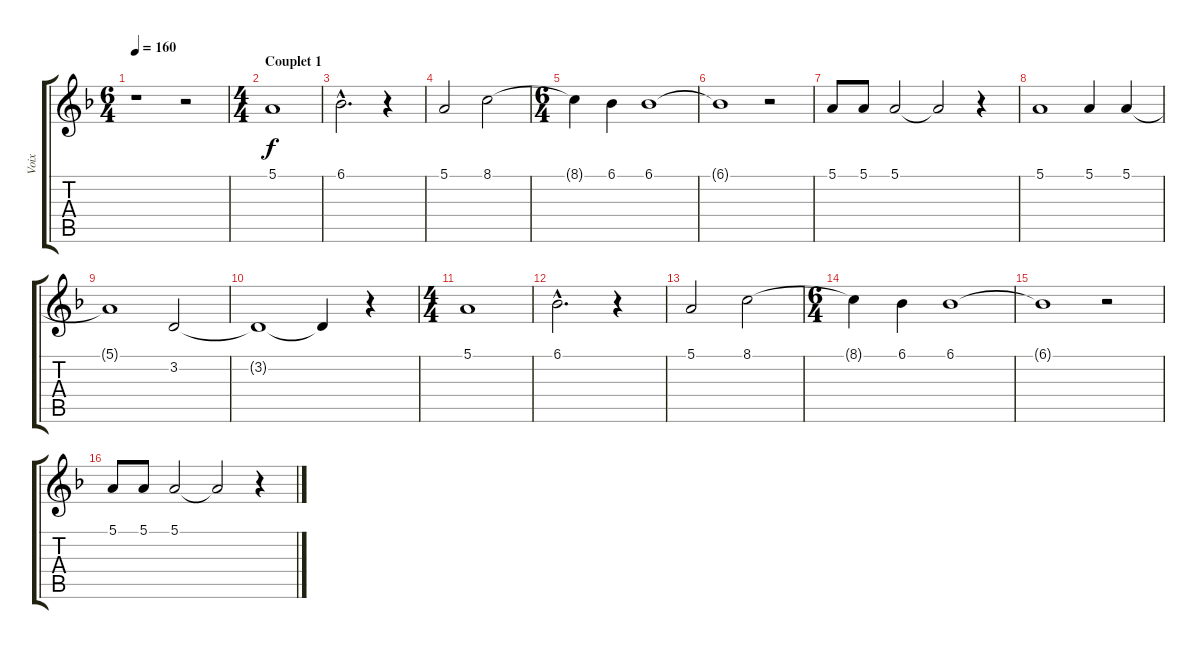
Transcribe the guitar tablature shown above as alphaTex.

\track ("Voix" "Voix") {instrument synthvoice}
\staff {score tabs}
\tuning (E4 B3 G3 D3 A2 E2) {hide}
\ts (6 4)
\tempo 160
\clef g2
\ks f
r.1{dy f} r.2 |
\ts (4 4)
\section ("" "Couplet 1")
5.1.1 |
6.1{hac}.2{d} r.4 |
5.1.2 8.1.2 |
\ts (6 4)
8.1{t}.4 6.1.4 6.1.1 |
6.1{t}.1 r.2 |
5.1.8 5.1.8 5.1.2 5.1{t}.2 r.4 |
5.1.1 5.1.4 5.1.4 |
5.1{t}.1 3.2.2 |
3.2{t}.1 3.2{t}.4 r.4 |
\ts (4 4)
5.1.1 |
6.1{hac}.2{d} r.4 |
5.1.2 8.1.2 |
\ts (6 4)
8.1{t}.4 6.1.4 6.1.1 |
6.1{t}.1 r.2 |
5.1.8 5.1.8 5.1.2 5.1{t}.2 r.4
